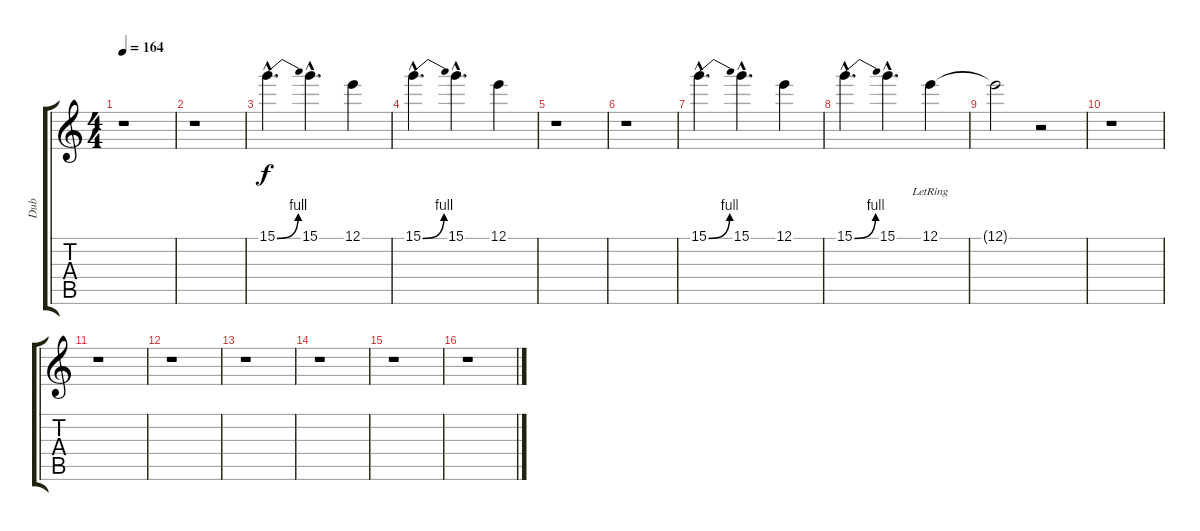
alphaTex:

\track ("Dub" "Dub") {instrument overdrivenguitar}
\staff {score tabs}
\tuning (E4 B3 G3 D3 A2 E2) {hide}
\ts (4 4)
\tempo 164
\clef g2
\ks c
r.1{dy f} |
r.1 |
15.1{be (bend 0 0 60 4) hac}.4{d} 15.1{hac}.4{d} 12.1.4 |
15.1{be (bend 0 0 60 4) hac}.4{d} 15.1{hac}.4{d} 12.1.4 |
r.1 |
r.1 |
15.1{be (bend 0 0 60 4) hac}.4{d} 15.1{hac}.4{d} 12.1.4 |
15.1{be (bend 0 0 60 4) hac}.4{d} 15.1{hac}.4{d} 12.1{lr}.4 |
12.1{t}.2 r.2 |
r.1 |
r.1 |
r.1 |
r.1 |
r.1 |
r.1 |
r.1
